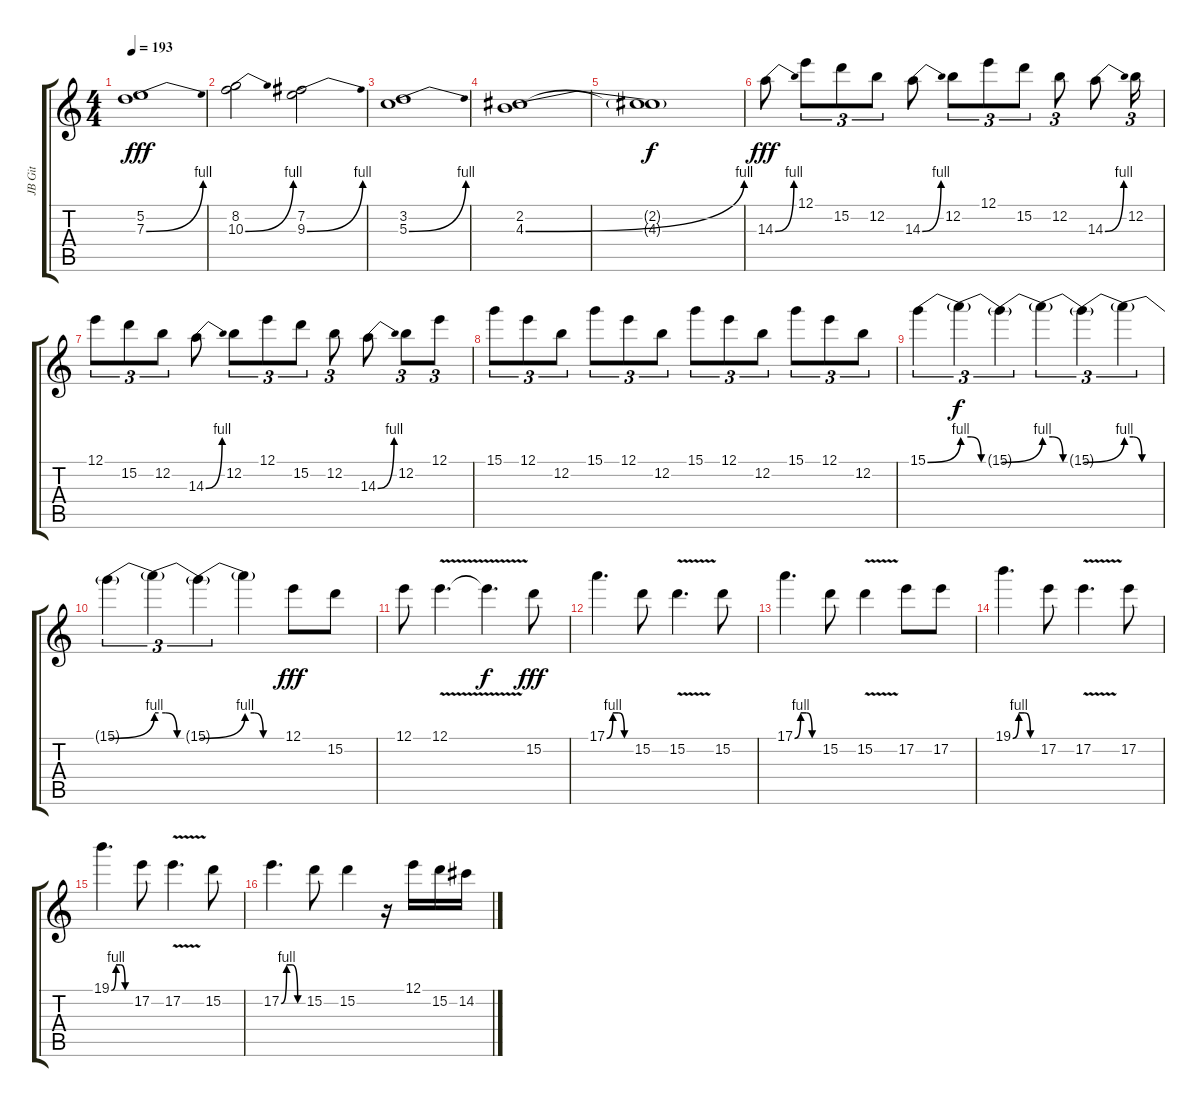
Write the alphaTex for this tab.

\track ("JB Git" "JB Git") {instrument overdrivenguitar}
\staff {score tabs}
\tuning (E4 B3 G3 D3 A2 E2) {hide}
\ts (4 4)
\tempo 193
\clef g2
\ks c
(5.2 7.3{be (bend 0 0 60 4)}).1{dy fff} |
(8.2 10.3{be (bend 0 0 60 4)}).2 (7.2 9.3{be (bend 0 0 60 4)}).2 |
(3.2 5.3{be (bend 0 0 60 4)}).1 |
(2.2 4.3{be (bend 0 0 60 4)}).1 |
(2.2{t} 4.3{t}).1{dy f} |
14.3{be (bend 0 0 60 4)}.8{dy fff} 12.1.8{tu (3 2)} 15.2.8{tu (3 2)} 12.2.8{tu (3 2)} 14.3{be (bend 0 0 60 4)}.8 12.2.8{tu (3 2)} 12.1.8{tu (3 2)} 15.2.8{tu (3 2)} 12.2.8{tu (3 2)} 14.3{be (bend 0 0 60 4)}.8 12.2.16{tu (3 2)} |
12.1.8{tu (3 2)} 15.2.8{tu (3 2)} 12.2.8{tu (3 2)} 14.3{be (bend 0 0 60 4)}.8 12.2.8{tu (3 2)} 12.1.8{tu (3 2)} 15.2.8{tu (3 2)} 12.2.8{tu (3 2)} 14.3{be (bend 0 0 60 4)}.8 12.2.8{tu (3 2)} 12.1.8{tu (3 2)} |
15.1.8{tu (3 2)} 12.1.8{tu (3 2)} 12.2.8{tu (3 2)} 15.1.8{tu (3 2)} 12.1.8{tu (3 2)} 12.2.8{tu (3 2)} 15.1.8{tu (3 2)} 12.1.8{tu (3 2)} 12.2.8{tu (3 2)} 15.1.8{tu (3 2)} 12.1.8{tu (3 2)} 12.2.8{tu (3 2)} |
15.1{be (bend 0 0 60 4)}.4{tu (3 2)} 15.1{be (custom 0 4 15 4 30 0 60 0) t}.4{tu (3 2) dy f} 15.1{be (bend 0 0 60 4) t}.4{tu (3 2)} 15.1{be (custom 0 4 15 4 30 0 60 0) t}.4{tu (3 2)} 15.1{be (bend 0 0 60 4) t}.4{tu (3 2)} 15.1{be (custom 0 4 15 4 30 0 60 0) t}.4{tu (3 2)} |
15.1{be (bend 0 0 60 4) t}.4{tu (3 2)} 15.1{be (custom 0 4 15 4 30 0 60 0) t}.4{tu (3 2)} 15.1{be (bend 0 0 60 4) t}.4{tu (3 2)} 15.1{be (custom 0 4 15 4 30 0 60 0) t}.4 12.1.8{dy fff} 15.2.8 |
12.1.8 12.1{v}.4{d} 12.1{t}.4{d dy f} 15.2.8{dy fff} |
17.1{be (custom 0 0 15 4 30 4 44 0 60 0)}.4{d} 15.2.8 15.2{v}.4{d} 15.2.8 |
17.1{be (custom 0 0 15 4 30 4 44 0 60 0)}.4{d} 15.2.8 15.2{v}.4 17.2.8 17.2.8 |
19.1{be (custom 0 0 15 4 30 4 44 0 60 0)}.4{d} 17.2.8 17.2{v}.4{d} 17.2.8 |
19.1{be (custom 0 0 15 4 30 4 44 0 60 0)}.4{d} 17.2.8 17.2{v}.4{d} 15.2.8 |
17.2{be (custom 0 0 15 4 30 4 46 0 60 0)}.4{d} 15.2.8 15.2.4 r.16 12.1.16 15.2.16 14.2.16
